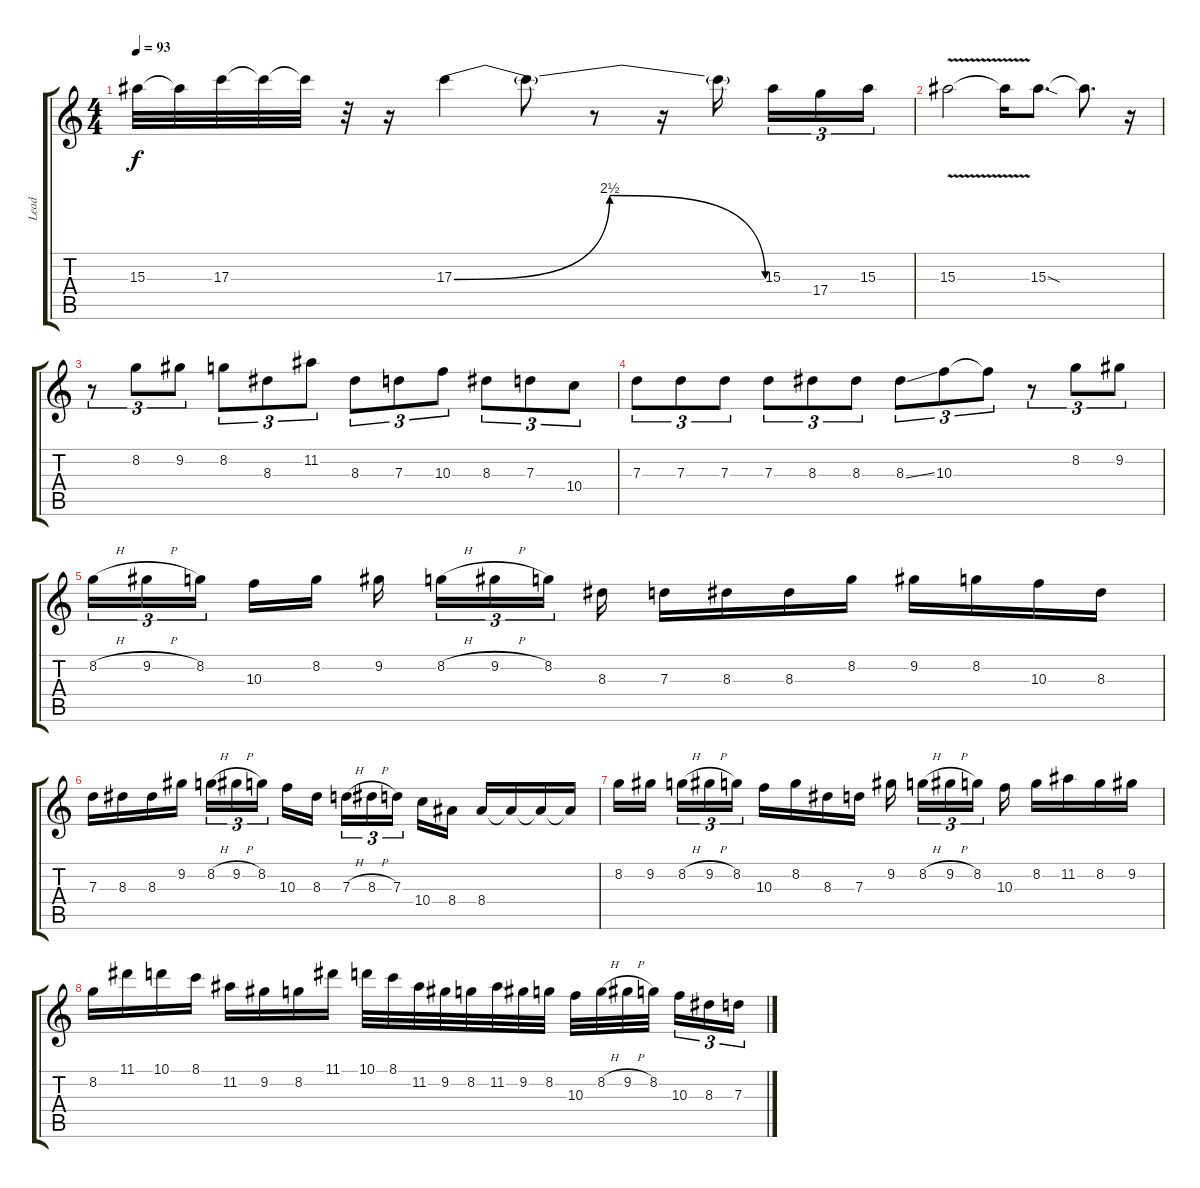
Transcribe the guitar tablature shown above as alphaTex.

\track ("Lead" "Lead") {instrument overdrivenguitar}
\staff {score tabs}
\tuning (E4 B3 G3 D3 A2 E2) {hide}
\ts (4 4)
\tempo 93
\clef g2
\ks c
15.3.32{dy f} 15.3{t}.32 17.3.32 17.3{t}.32 17.3{t}.32 r.32 r.16 17.3{be (bendrelease 0 0 27 10 40 10 60 0)}.4 17.3{t}.8 r.8 r.16 17.3{t}.16{beam splitsecondary} 15.3.16{tu (3 2)} 17.4.16{tu (3 2)} 15.3.16{tu (3 2)} |
15.3{v}.2 15.3{t}.16 15.3{sod}.8{d} 15.3{t}.8{d} r.16 |
r.8{tu (3 2)} 8.2.8{tu (3 2)} 9.2.8{tu (3 2)} 8.2.8{tu (3 2)} 8.3.8{tu (3 2)} 11.2.8{tu (3 2)} 8.3.8{tu (3 2)} 7.3.8{tu (3 2)} 10.3.8{tu (3 2)} 8.3.8{tu (3 2)} 7.3.8{tu (3 2)} 10.4.8{tu (3 2)} |
7.3.8{tu (3 2)} 7.3.8{tu (3 2)} 7.3.8{tu (3 2)} 7.3.8{tu (3 2)} 8.3.8{tu (3 2)} 8.3.8{tu (3 2)} 8.3{ss}.8{tu (3 2)} 10.3.8{tu (3 2)} 10.3{t}.8{tu (3 2)} r.8{tu (3 2)} 8.2.8{tu (3 2)} 9.2.8{tu (3 2)} |
8.2{h}.16{tu (3 2)} 9.2{h}.16{tu (3 2)} 8.2.16{tu (3 2) beam splitsecondary} 10.3.16 8.2.16 9.2.16{beam splitsecondary} 8.2{h}.16{tu (3 2)} 9.2{h}.16{tu (3 2)} 8.2.16{tu (3 2) beam splitsecondary} 8.3.16 7.3.16 8.3.16 8.3.16 8.2.16 9.2.16 8.2.16 10.3.16 8.3.16 |
7.3.16 8.3.16 8.3.16 9.2.16 8.2{h}.16{tu (3 2)} 9.2{h}.16{tu (3 2)} 8.2.16{tu (3 2) beam splitsecondary} 10.3.16 8.3.16 7.3{h}.16{tu (3 2)} 8.3{h}.16{tu (3 2)} 7.3.16{tu (3 2) beam splitsecondary} 10.4.16 8.4.16 8.4.16 8.4{t}.16 8.4{t}.16 8.4{t}.16 |
8.2.16 9.2.16{beam splitsecondary} 8.2{h}.16{tu (3 2)} 9.2{h}.16{tu (3 2)} 8.2.16{tu (3 2)} 10.3.16 8.2.16 8.3.16 7.3.16 9.2.16{beam splitsecondary} 8.2{h}.16{tu (3 2)} 9.2{h}.16{tu (3 2)} 8.2.16{tu (3 2) beam splitsecondary} 10.3.16 8.2.16 11.2.16 8.2.16 9.2.16 |
8.2.16 11.1.16 10.1.16 8.1.16 11.2.16 9.2.16 8.2.16 11.1.16 10.1.32 8.1.32 11.2.32 9.2.32 8.2.32 11.2.32 9.2.32 8.2.32 10.3.32 8.2{h}.32 9.2{h}.32 8.2.32{beam splitsecondary} 10.3.16{tu (3 2)} 8.3.16{tu (3 2)} 7.3.16{tu (3 2)}
